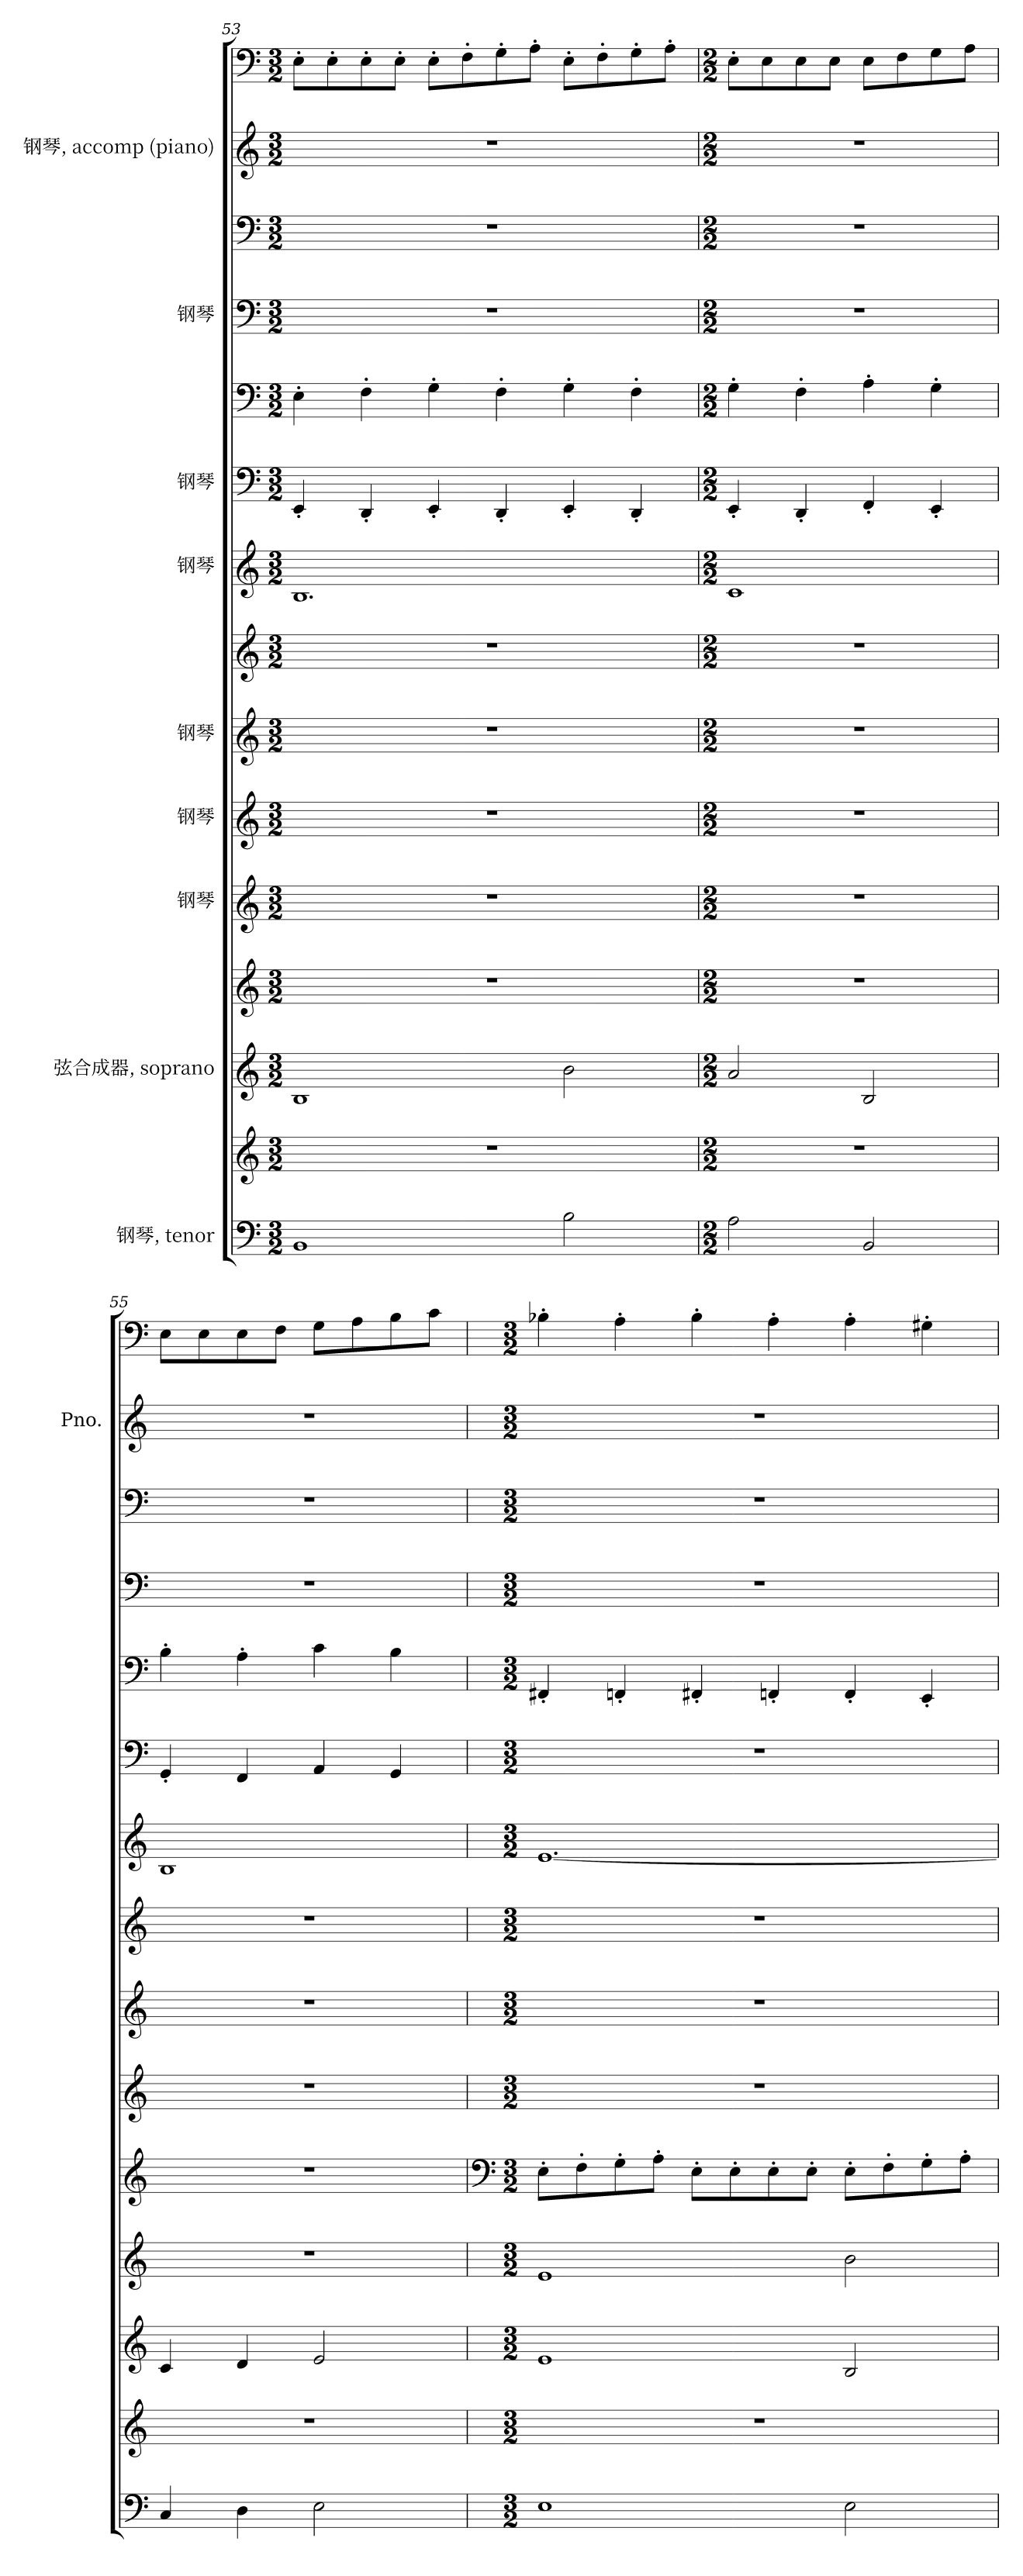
**kern	**kern	**kern	**kern	**kern	**kern	**kern	**kern	**kern	**kern	**kern	**kern	**kern	**kern	**kern
*part9	*part9	*part8	*part8	*part7	*part6	*part5	*part5	*part4	*part3	*part3	*part2	*part2	*part1	*part1
*staff15	*staff14	*staff13	*staff12	*staff11	*staff10	*staff9	*staff8	*staff7	*staff6	*staff5	*staff4	*staff3	*staff2	*staff1
*I"钢琴, tenor	*	*I"弦合成器, soprano	*	*I"钢琴	*I"钢琴	*I"钢琴	*	*I"钢琴	*I"钢琴	*	*I"钢琴	*	*I"钢琴, accomp (piano)	*
*	*	*	*	*	*	*	*	*	*	*	*	*	*I'Pno.	*
!!LO:PB:g=z
*clefF4	*clefG2	*clefG2	*clefG2	*clefG2	*clefG2	*clefG2	*clefG2	*clefG2	*clefF4	*clefF4	*clefF4	*clefF4	*clefG2	*clefF4
*k[]	*k[]	*k[]	*k[]	*k[]	*k[]	*k[]	*k[]	*k[]	*k[]	*k[]	*k[]	*k[]	*k[]	*k[]
*M3/2	*M3/2	*M3/2	*M3/2	*M3/2	*M3/2	*M3/2	*M3/2	*M3/2	*M3/2	*M3/2	*M3/2	*M3/2	*M3/2	*M3/2
=53	=53	=53	=53	=53	=53	=53	=53	=53	=53	=53	=53	=53	=53	=53
1BB	1.r	1B	1.r	1.r	1.r	1.r	1.r	1.B	4EE'/	4E'\	1.r	1.r	1.r	8E'\L
.	.	.	.	.	.	.	.	.	.	.	.	.	.	8E'\
.	.	.	.	.	.	.	.	.	4DD'/	4F'\	.	.	.	8E'\
.	.	.	.	.	.	.	.	.	.	.	.	.	.	8E'\J
.	.	.	.	.	.	.	.	.	4EE'/	4G'\	.	.	.	8E'\L
.	.	.	.	.	.	.	.	.	.	.	.	.	.	8F'\
.	.	.	.	.	.	.	.	.	4DD'/	4F'\	.	.	.	8G'\
.	.	.	.	.	.	.	.	.	.	.	.	.	.	8A'\J
2B\	.	2b\	.	.	.	.	.	.	4EE'/	4G'\	.	.	.	8E'\L
.	.	.	.	.	.	.	.	.	.	.	.	.	.	8F'\
.	.	.	.	.	.	.	.	.	4DD'/	4F'\	.	.	.	8G'\
.	.	.	.	.	.	.	.	.	.	.	.	.	.	8A'\J
=54	=54	=54	=54	=54	=54	=54	=54	=54	=54	=54	=54	=54	=54	=54
*M2/2	*M2/2	*M2/2	*M2/2	*M2/2	*M2/2	*M2/2	*M2/2	*M2/2	*M2/2	*M2/2	*M2/2	*M2/2	*M2/2	*M2/2
2A\	1r	2a/	1r	1r	1r	1r	1r	1c	4EE'/	4G'\	1r	1r	1r	8E'\L
.	.	.	.	.	.	.	.	.	.	.	.	.	.	8E\
.	.	.	.	.	.	.	.	.	4DD'/	4F'\	.	.	.	8E\
.	.	.	.	.	.	.	.	.	.	.	.	.	.	8E\J
2BB/	.	2B/	.	.	.	.	.	.	4FF'/	4A'\	.	.	.	8E\L
.	.	.	.	.	.	.	.	.	.	.	.	.	.	8F\
.	.	.	.	.	.	.	.	.	4EE'/	4G'\	.	.	.	8G\
.	.	.	.	.	.	.	.	.	.	.	.	.	.	8A\J
=55	=55	=55	=55	=55	=55	=55	=55	=55	=55	=55	=55	=55	=55	=55
4C/	1r	4c/	1r	1r	1r	1r	1r	1B	4GG'/	4B'\	1r	1r	1r	8E\L
.	.	.	.	.	.	.	.	.	.	.	.	.	.	8E\
4D\	.	4d/	.	.	.	.	.	.	4FF/	4A'\	.	.	.	8E\
.	.	.	.	.	.	.	.	.	.	.	.	.	.	8F\J
2E\	.	2e/	.	.	.	.	.	.	4AA/	4c\	.	.	.	8G\L
.	.	.	.	.	.	.	.	.	.	.	.	.	.	8A\
.	.	.	.	.	.	.	.	.	4GG/	4B\	.	.	.	8B\
.	.	.	.	.	.	.	.	.	.	.	.	.	.	8c\J
!!LO:PB:g=z
=56	=56	=56	=56	=56	=56	=56	=56	=56	=56	=56	=56	=56	=56	=56
*	*	*	*	*clefF4	*	*	*	*	*	*	*	*	*	*
*M3/2	*M3/2	*M3/2	*M3/2	*M3/2	*M3/2	*M3/2	*M3/2	*M3/2	*M3/2	*M3/2	*M3/2	*M3/2	*M3/2	*M3/2
1E	1.r	1e	1e	8E'\L	1.r	1.r	1.r	[1.e	1.r	4FF#X'/	1.r	1.r	1.r	4B-X'\
.	.	.	.	8F'\	.	.	.	.	.	.	.	.	.	.
.	.	.	.	8G'\	.	.	.	.	.	4FFn'/	.	.	.	4A'\
.	.	.	.	8A'\J	.	.	.	.	.	.	.	.	.	.
.	.	.	.	8E'\L	.	.	.	.	.	4FF#X'/	.	.	.	4B-'\
.	.	.	.	8E'\	.	.	.	.	.	.	.	.	.	.
.	.	.	.	8E'\	.	.	.	.	.	4FFn'/	.	.	.	4A'\
.	.	.	.	8E'\J	.	.	.	.	.	.	.	.	.	.
2E\	.	2B/	2b\	8E'\L	.	.	.	.	.	4FF'/	.	.	.	4A'\
.	.	.	.	8F'\	.	.	.	.	.	.	.	.	.	.
.	.	.	.	8G'\	.	.	.	.	.	4EE'/	.	.	.	4G#X'\
.	.	.	.	8A'\J	.	.	.	.	.	.	.	.	.	.
=	=	=	=	=	=	=	=	=	=	=	=	=	=	=
*-	*-	*-	*-	*-	*-	*-	*-	*-	*-	*-	*-	*-	*-	*-
